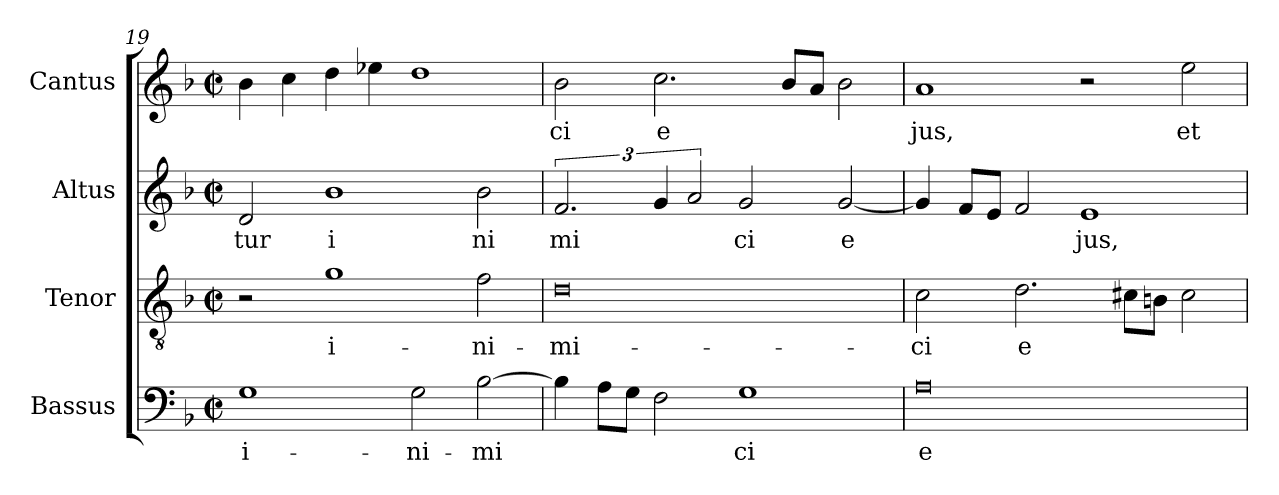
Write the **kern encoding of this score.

**kern	**text	**kern	**text	**kern	**text	**kern	**text
*part4	*part4	*part3	*part3	*part2	*part2	*part1	*part1
*staff4	*staff4	*staff3	*staff3	*staff2	*staff2	*staff1	*staff1
*I"Bassus	*	*I"Tenor	*	*I"Altus	*	*I"Cantus	*
*clefF4	*	*clefGv2	*	*clefG2	*	*clefG2	*
*k[b-]	*	*k[b-]	*	*k[b-]	*	*k[b-]	*
*F:	*	*F:	*	*F:	*	*F:	*
*M2/2	*	*M2/2	*	*M2/2	*	*M2/2	*
*met(c|)	*	*met(c|)	*	*met(c|)	*	*met(c|)	*
=19	=19	=19	=19	=19	=19	=19	=19
!	!LO:LY:b:cj	!	!	!	!LO:LY:b:cj	!	!LO:LY:b:cj
1G	i-	2r	.	2d/	-tur	4b-\	.
!	!	!	!	!	!	!	!LO:LY:b:cj
.	.	.	.	.	.	4cc\	.
!	!	!	!LO:LY:b:cj	!	!LO:LY:b:cj	!	!LO:LY:b:cj
.	.	1g	i-	1b-	i	4dd\	.
!	!	!	!	!	!	!	!LO:LY:b:cj
.	.	.	.	.	.	4ee-\	.
!	!LO:LY:b:cj	!	!	!	!	!	!LO:LY:b:cj
2G\	-ni-	.	.	.	.	1dd	.
!	!LO:LY:b:cj	!	!LO:LY:b:cj	!	!LO:LY:b:cj	!	!
[>2B-\	-mi-	2f\	-ni-	2b-\	ni	.	.
=20	=20	=20	=20	=20	=20	=20	=20
!	!LO:LY:b:cj	!	!LO:LY:b:cj	!	!LO:LY:b:cj	!	!LO:LY:b:cj
4B-\]	--	0d	-mi-	3.f/	mi	2b-\	ci
!	!LO:LY:b:cj	!	!	!	!	!	!
8A\L	--	.	.	.	.	.	.
!	!LO:LY:b:cj	!	!	!	!	!	!
8G\J	--	.	.	.	.	.	.
!	!LO:LY:b:cj	!	!	!	!LO:LY:b:cj	!	!LO:LY:b:cj
2F\	--	.	.	6g/	.	2.cc\	e
!	!	!	!	!	!LO:LY:b:cj	!	!
.	.	.	.	3a/	.	.	.
!	!LO:LY:b:cj	!	!	!	!LO:LY:b:cj	!	!
1G	-ci	.	.	2g/	ci	.	.
!	!	!	!	!	!	!	!LO:LY:b:cj
.	.	.	.	.	.	8b-/L	.
!	!	!	!	!	!	!	!LO:LY:b:cj
.	.	.	.	.	.	8a/J	.
!	!	!	!	!	!LO:LY:b:cj	!	!LO:LY:b:cj
.	.	.	.	[<2g/	e	2b-\	.
=21	=21	=21	=21	=21	=21	=21	=21
!	!LO:LY:b:cj	!	!LO:LY:b:cj	!	!LO:LY:b:cj	!	!LO:LY:b:cj
0A	e-	2c\	-ci	4g/]	.	1a	jus,
!	!	!	!	!	!LO:LY:b:cj	!	!
.	.	.	.	8f/L	.	.	.
!	!	!	!	!	!LO:LY:b:cj	!	!
.	.	.	.	8e/J	.	.	.
!	!	!	!LO:LY:b:cj	!	!LO:LY:b:cj	!	!
.	.	2.d\	e-	2f/	.	.	.
!	!	!	!	!	!LO:LY:b:cj	!	!
.	.	.	.	1e	jus,	2r	.
!	!	!	!LO:LY:b:cj	!	!	!	!
.	.	8c#\L	--	.	.	.	.
!	!	!	!LO:LY:b:cj	!	!	!	!
.	.	8Bn\J	--	.	.	.	.
!	!	!	!LO:LY:b:cj	!	!	!	!LO:LY:b:cj
.	.	2c#\	--	.	.	2ee\	et
=	=	=	=	=	=	=	=
*-	*-	*-	*-	*-	*-	*-	*-
